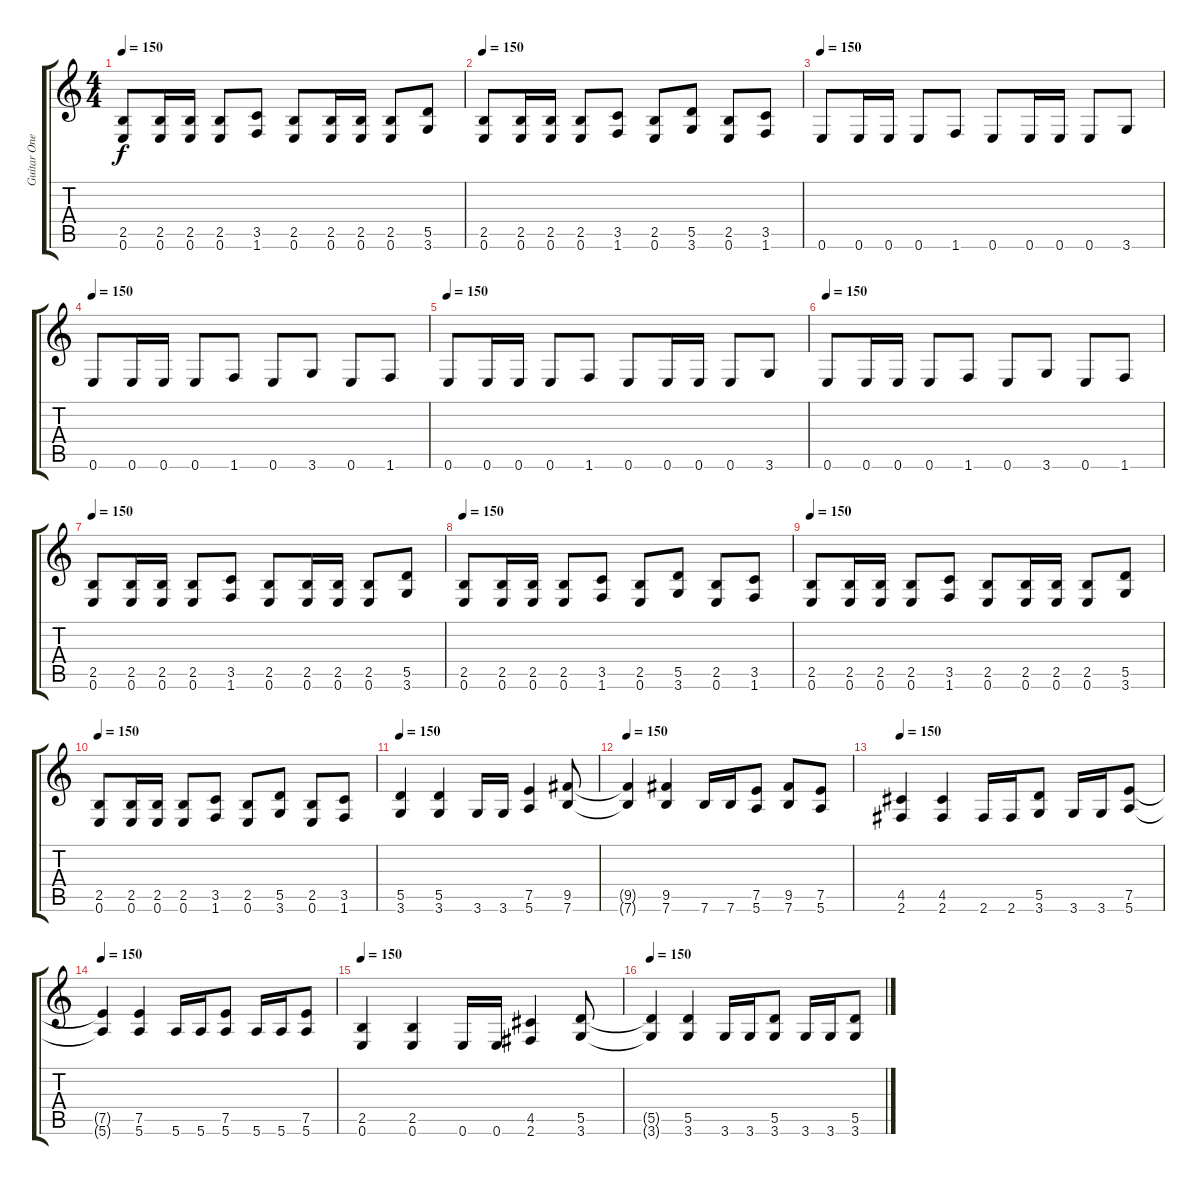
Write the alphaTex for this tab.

\track ("Guitar One" "Guitar One") {instrument distortionguitar}
\staff {score tabs}
\tuning (E4 B3 G3 D3 A2 E2) {hide}
\ts (4 4)
\tempo 150
\clef g2
\ks c
(2.5 0.6).8{dy f} (2.5 0.6).16 (2.5 0.6).16 (2.5 0.6).8 (3.5 1.6).8 (2.5 0.6).8 (2.5 0.6).16 (2.5 0.6).16 (2.5 0.6).8 (5.5 3.6).8 |
\tempo 150
(2.5 0.6).8 (2.5 0.6).16 (2.5 0.6).16 (2.5 0.6).8 (3.5 1.6).8 (2.5 0.6).8 (5.5 3.6).8 (2.5 0.6).8 (3.5 1.6).8 |
\tempo 150
0.6.8 0.6.16 0.6.16 0.6.8 1.6.8 0.6.8 0.6.16 0.6.16 0.6.8 3.6.8 |
\tempo 150
0.6.8 0.6.16 0.6.16 0.6.8 1.6.8 0.6.8 3.6.8 0.6.8 1.6.8 |
\tempo 150
0.6.8 0.6.16 0.6.16 0.6.8 1.6.8 0.6.8 0.6.16 0.6.16 0.6.8 3.6.8 |
\tempo 150
0.6.8 0.6.16 0.6.16 0.6.8 1.6.8 0.6.8 3.6.8 0.6.8 1.6.8 |
\tempo 150
(2.5 0.6).8 (2.5 0.6).16 (2.5 0.6).16 (2.5 0.6).8 (3.5 1.6).8 (2.5 0.6).8 (2.5 0.6).16 (2.5 0.6).16 (2.5 0.6).8 (5.5 3.6).8 |
\tempo 150
(2.5 0.6).8 (2.5 0.6).16 (2.5 0.6).16 (2.5 0.6).8 (3.5 1.6).8 (2.5 0.6).8 (5.5 3.6).8 (2.5 0.6).8 (3.5 1.6).8 |
\tempo 150
(2.5 0.6).8 (2.5 0.6).16 (2.5 0.6).16 (2.5 0.6).8 (3.5 1.6).8 (2.5 0.6).8 (2.5 0.6).16 (2.5 0.6).16 (2.5 0.6).8 (5.5 3.6).8 |
\tempo 150
(2.5 0.6).8 (2.5 0.6).16 (2.5 0.6).16 (2.5 0.6).8 (3.5 1.6).8 (2.5 0.6).8 (5.5 3.6).8 (2.5 0.6).8 (3.5 1.6).8 |
\tempo 150
(5.5 3.6).4 (5.5 3.6).4 3.6.16 3.6.16 (7.5 5.6).4 (9.5 7.6).8 |
\tempo 150
(9.5{t} 7.6{t}).4 (9.5 7.6).4 7.6.16 7.6.16 (7.5 5.6).8 (9.5 7.6).8 (7.5 5.6).8 |
\tempo 150
(4.5 2.6).4 (4.5 2.6).4 2.6.16 2.6.16 (5.5 3.6).8 3.6.16 3.6.16 (7.5 5.6).8 |
\tempo 150
(7.5{t} 5.6{t}).4 (7.5 5.6).4 5.6.16 5.6.16 (7.5 5.6).8 5.6.16 5.6.16 (7.5 5.6).8 |
\tempo 150
(2.5 0.6).4 (2.5 0.6).4 0.6.16 0.6.16 (4.5 2.6).4 (5.5 3.6).8 |
\tempo 150
(5.5{t} 3.6{t}).4 (5.5 3.6).4 3.6.16 3.6.16 (5.5 3.6).8 3.6.16 3.6.16 (5.5 3.6).8
